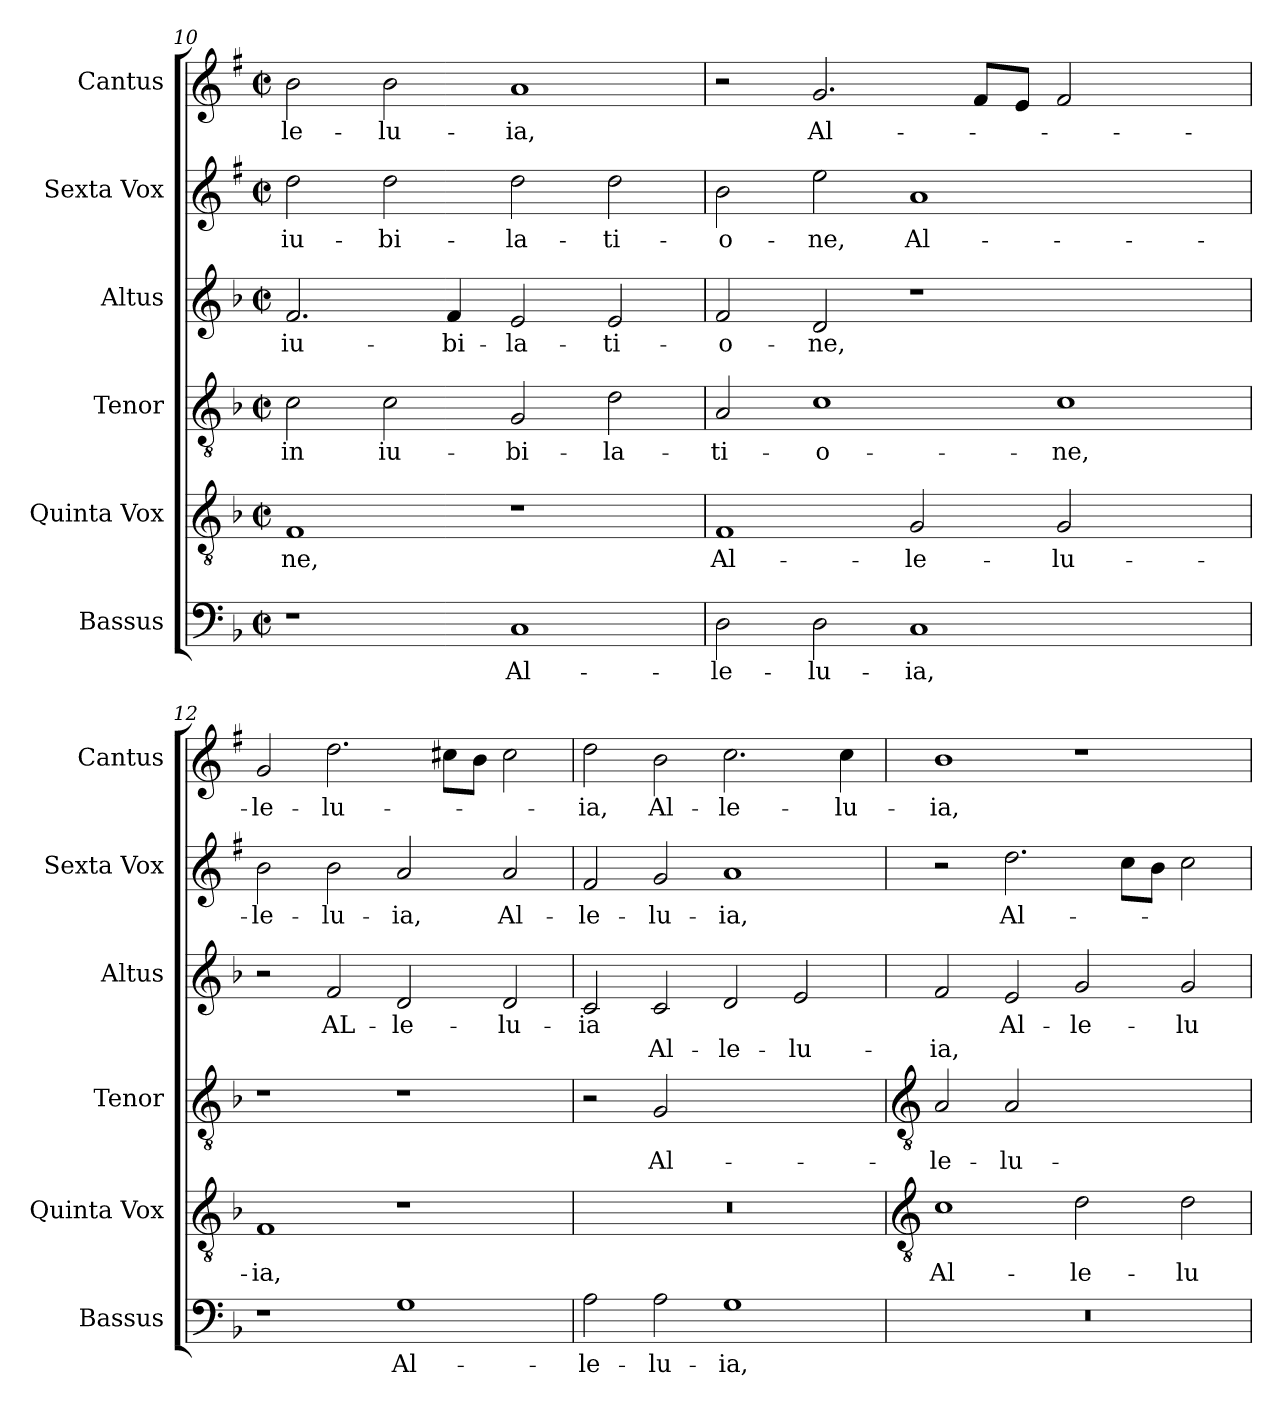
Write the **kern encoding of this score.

**kern	**text	**kern	**text	**kern	**text	**kern	**text	**text	**kern	**text	**kern	**text
*part6	*part6	*part5	*part5	*part4	*part4	*part3	*part3	*part3	*part2	*part2	*part1	*part1
*staff6	*staff6	*staff5	*staff5	*staff4	*staff4	*staff3	*staff3	*staff3	*staff2	*staff2	*staff1	*staff1
*I"Bassus	*	*I"Quinta Vox	*	*I"Tenor	*	*I"Altus	*	*	*I"Sexta Vox	*	*I"Cantus	*
*I'Bassus	*	*I'Quinta Vox	*	*I'Tenor	*	*I'Altus	*	*	*I'Sexta Vox	*	*I'Cantus	*
*clefF4	*	*clefGv2	*	*clefGv2	*	*clefG2	*	*	*clefG2	*	*clefG2	*
*	*	*	*	*	*	*	*	*	*ITrd1c2	*	*ITrd1c2	*
*k[b-]	*	*k[b-]	*	*k[b-]	*	*k[b-]	*	*	*k[b-]	*	*k[b-]	*
*F:	*	*F:	*	*F:	*	*F:	*	*	*F:	*	*F:	*
*M4/2	*	*M4/2	*	*M4/2	*	*M4/2	*	*	*M4/2	*	*M4/2	*
*met(c|)	*	*met(c|)	*	*met(c|)	*	*met(c|)	*	*	*met(c|)	*	*met(c|)	*
=10	=10	=10	=10	=10	=10	=10	=10	=10	=10	=10	=10	=10
!	!	!	!LO:LY:b	!	!LO:LY:b	!	!LO:LY:b	!	!	!LO:LY:b	!	!LO:LY:b
1r	.	1F	-ne,	2c	in	2.f	iu-	.	2cc	iu-	2a	-le-
!	!	!	!	!	!LO:LY:b	!	!	!	!	!LO:LY:b	!	!LO:LY:b
.	.	.	.	2c	iu-	.	.	.	2cc	-bi-	2a	-lu-
!	!	!	!	!	!	!	!LO:LY:b	!	!	!	!	!
.	.	.	.	.	.	4f	-bi-	.	.	.	.	.
!	!LO:LY:b	!	!	!	!LO:LY:b	!	!LO:LY:b	!	!	!LO:LY:b	!	!LO:LY:b
1C	Al-	1r	.	2G	-bi-	2e	-la-	.	2cc	-la-	1g	-ia,
!	!	!	!	!	!LO:LY:b	!	!LO:LY:b	!	!	!LO:LY:b	!	!
.	.	.	.	2d	-la-	2e	-ti-	.	2cc	-ti-	.	.
=11	=11	=11	=11	=11	=11	=11	=11	=11	=11	=11	=11	=11
!	!LO:LY:b	!	!LO:LY:b	!	!LO:LY:b	!	!LO:LY:b	!	!	!LO:LY:b	!	!
2D	-le-	1F	Al-	2A	-ti-	2f	-o-	.	2a	-o-	2r	.
!	!LO:LY:b	!	!	!	!LO:LY:b	!	!LO:LY:b	!	!	!LO:LY:b	!	!LO:LY:b
2D	-lu-	.	.	1c	-o-	2d	-ne,	.	2dd	-ne,	2.f	Al-
!	!LO:LY:b	!	!LO:LY:b	!	!	!	!	!	!	!LO:LY:b	!	!
1C	-ia,	2G	-le-	.	.	1r	.	.	1g	Al-	.	.
.	.	.	.	.	.	.	.	.	.	.	8eL	.
.	.	.	.	.	.	.	.	.	.	.	8dJ	.
!	!	!	!LO:LY:b	!	!LO:LY:b	!	!	!	!	!	!	!
.	.	2G	-lu-	1c	-ne,	.	.	.	.	.	2e	.
2ryy	.	2ryy	.	.	.	2ryy	.	.	2ryy	.	2ryy	.
=12	=12	=12	=12	=12	=12	=12	=12	=12	=12	=12	=12	=12
!	!	!	!LO:LY:b	!	!	!	!	!	!	!LO:LY:b	!	!LO:LY:b
1r	.	1F	-ia,	1r	.	2r	.	.	2a	-le-	2f	-le-
!	!	!	!	!	!	!	!LO:LY:b	!	!	!LO:LY:b	!	!LO:LY:b
.	.	.	.	.	.	2f	AL-	.	2a	-lu-	2.cc	-lu-
!	!LO:LY:b	!	!	!	!	!	!LO:LY:b	!	!	!LO:LY:b	!	!
1G	Al-	1r	.	1r	.	2d	-le-	.	2g	-ia,	.	.
.	.	.	.	.	.	.	.	.	.	.	8bL	.
.	.	.	.	.	.	.	.	.	.	.	8aJ	.
!	!	!	!	!	!	!	!LO:LY:b	!	!	!LO:LY:b	!	!
.	.	.	.	.	.	2d	-lu-	.	2g	Al-	2b	.
=13	=13	=13	=13	=13	=13	=13	=13	=13	=13	=13	=13	=13
!	!LO:LY:b	!	!	!	!	!	!LO:LY:b	!	!	!LO:LY:b	!	!LO:LY:b
2A	-le-	0r	.	2r	.	2c	-ia	.	2e	-le-	2cc	-ia,
!	!LO:LY:b	!	!	!	!LO:LY:b	!	!	!LO:LY:b	!	!LO:LY:b	!	!LO:LY:b
2A	-lu-	.	.	2G	Al-	2c	.	Al-	2f	-lu-	2a	Al-
!	!LO:LY:b	!	!	!	!	!	!	!LO:LY:b	!	!LO:LY:b	!	!LO:LY:b
1G	-ia,	.	.	1ryy	.	2d	.	-le-	1g	-ia,	2.b-	-le-
!	!	!	!	!	!	!	!	!LO:LY:b	!	!	!	!
.	.	.	.	.	.	2e	.	-lu-	.	.	.	.
!	!	!	!	!	!	!	!	!	!	!	!	!LO:LY:b
.	.	.	.	.	.	.	.	.	.	.	4b-	-lu-
!!LO:LB:g=z
=14	=14	=14	=14	=14	=14	=14	=14	=14	=14	=14	=14	=14
*	*	*clefGv2	*	*clefGv2	*	*	*	*	*	*	*	*
!	!	!	!LO:LY:b	!	!LO:LY:b	!	!	!LO:LY:b	!	!	!	!LO:LY:b
0r	.	1c	Al-	2A	-le-	2f	.	-ia,	2r	.	1a	-ia,
!	!	!	!	!	!LO:LY:b	!	!LO:LY:b	!	!	!LO:LY:b	!	!
.	.	.	.	2A	-lu-	2e	Al-	.	2.cc	Al-	.	.
!	!	!	!LO:LY:b	!	!LO:LY:b	!	!LO:LY:b	!	!	!	!	!
.	.	2d	-le-	[1Gyy	-ia,	2g	-le-	.	.	.	1r	.
.	.	.	.	.	.	.	.	.	8b-L	.	.	.
.	.	.	.	.	.	.	.	.	8aJ	.	.	.
!	!	!	!LO:LY:b	!	!	!	!LO:LY:b	!	!	!	!	!
.	.	2d	-lu-	.	.	2g	-lu-	.	2b-	.	.	.
=	=	=	=	=	=	=	=	=	=	=	=	=
*-	*-	*-	*-	*-	*-	*-	*-	*-	*-	*-	*-	*-
